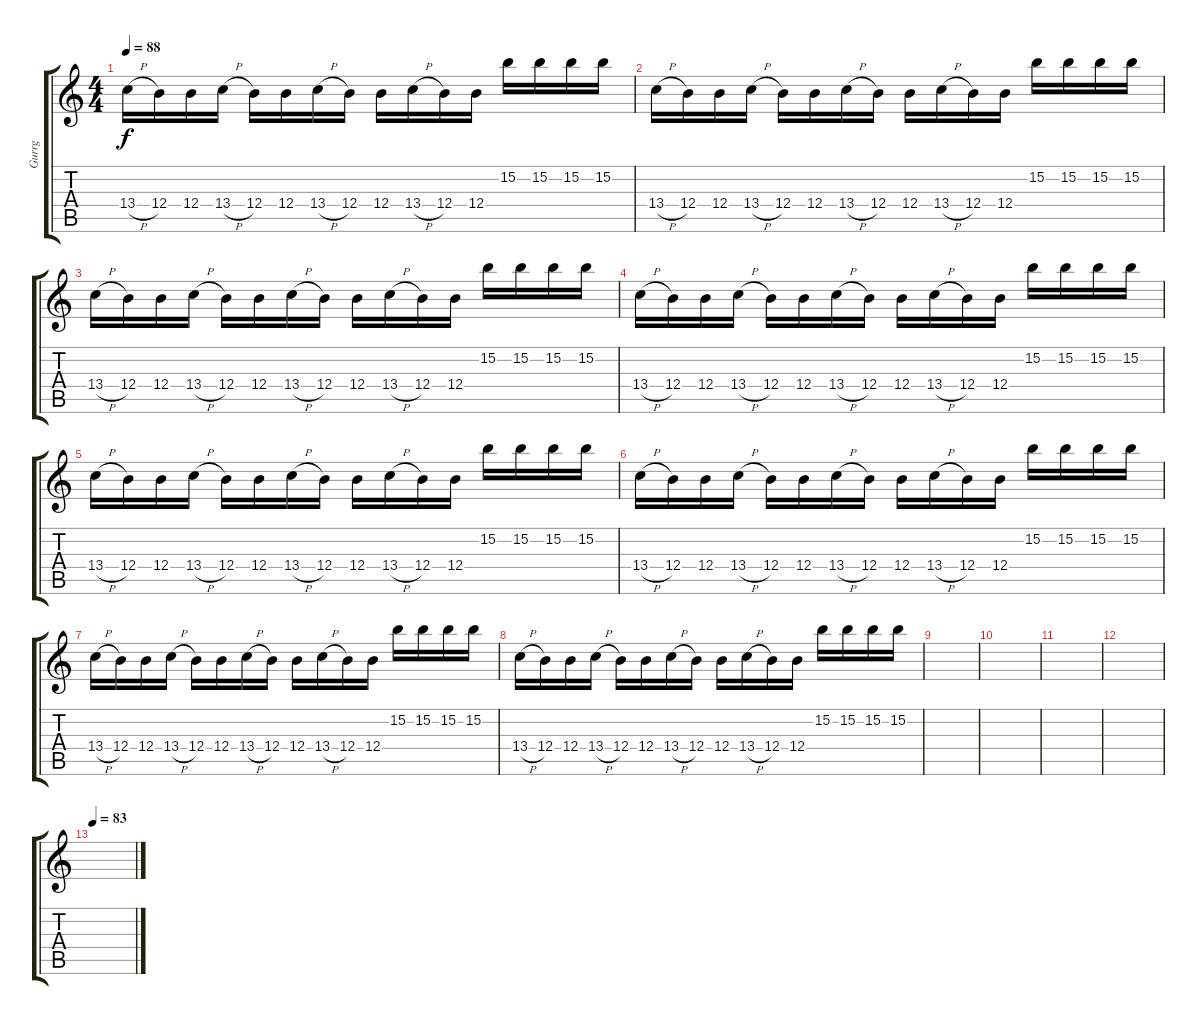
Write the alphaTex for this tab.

\track ("Gurrg" "Gurrg") {instrument electricguitarclean}
\staff {score tabs}
\tuning (Db4 Ab3 E3 B2 Gb2 B1) {hide}
\ts (4 4)
\tempo 88
\clef g2
\ks c
13.4{h}.16{dy f} 12.4.16 12.4.16 13.4{h}.16 12.4.16 12.4.16 13.4{h}.16 12.4.16 12.4.16 13.4{h}.16 12.4.16 12.4.16 15.2.16 15.2.16 15.2.16 15.2.16 |
13.4{h}.16 12.4.16 12.4.16 13.4{h}.16 12.4.16 12.4.16 13.4{h}.16 12.4.16 12.4.16 13.4{h}.16 12.4.16 12.4.16 15.2.16 15.2.16 15.2.16 15.2.16 |
13.4{h}.16 12.4.16 12.4.16 13.4{h}.16 12.4.16 12.4.16 13.4{h}.16 12.4.16 12.4.16 13.4{h}.16 12.4.16 12.4.16 15.2.16 15.2.16 15.2.16 15.2.16 |
13.4{h}.16 12.4.16 12.4.16 13.4{h}.16 12.4.16 12.4.16 13.4{h}.16 12.4.16 12.4.16 13.4{h}.16 12.4.16 12.4.16 15.2.16 15.2.16 15.2.16 15.2.16 |
13.4{h}.16 12.4.16 12.4.16 13.4{h}.16 12.4.16 12.4.16 13.4{h}.16 12.4.16 12.4.16 13.4{h}.16 12.4.16 12.4.16 15.2.16 15.2.16 15.2.16 15.2.16 |
13.4{h}.16 12.4.16 12.4.16 13.4{h}.16 12.4.16 12.4.16 13.4{h}.16 12.4.16 12.4.16 13.4{h}.16 12.4.16 12.4.16 15.2.16 15.2.16 15.2.16 15.2.16 |
13.4{h}.16 12.4.16 12.4.16 13.4{h}.16 12.4.16 12.4.16 13.4{h}.16 12.4.16 12.4.16 13.4{h}.16 12.4.16 12.4.16 15.2.16 15.2.16 15.2.16 15.2.16 |
13.4{h}.16 12.4.16 12.4.16 13.4{h}.16 12.4.16 12.4.16 13.4{h}.16 12.4.16 12.4.16 13.4{h}.16 12.4.16 12.4.16 15.2.16 15.2.16 15.2.16 15.2.16 |
|
|
|
|
\tempo 83
